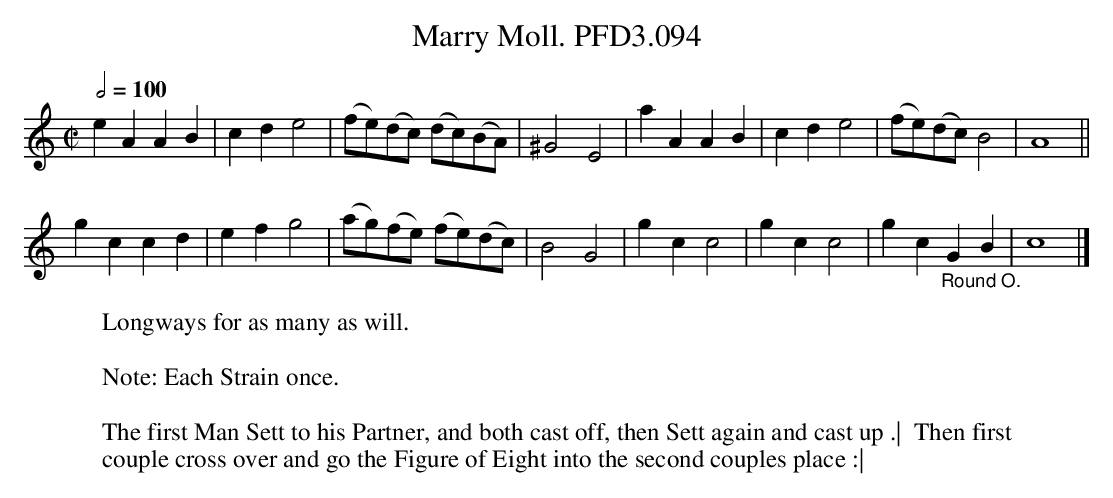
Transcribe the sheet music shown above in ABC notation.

X:1
T:Marry Moll. PFD3.094
W:Longways for as many as will.
L:1/4
Q:1/2=100
M:C|
K:C
eAAB|cde2|(f/e/)(d/c/) (d/c/)(B/A/)|^G2E2|aAAB|cde2|(f/e/)(d/c/) B2|A4||
gccd|efg2|(a/g/)(f/e/) (f/e/)(d/c/)|B2G2|gcc2|gcc2|gc"_Round O."GB|c4|]
W:
W: Note: Each Strain once.
W:
W: The first Man Sett to his Partner, and both cast off, then Sett again and cast up .|  Then first
W: couple cross over and go the Figure of Eight into the second couples place :|
